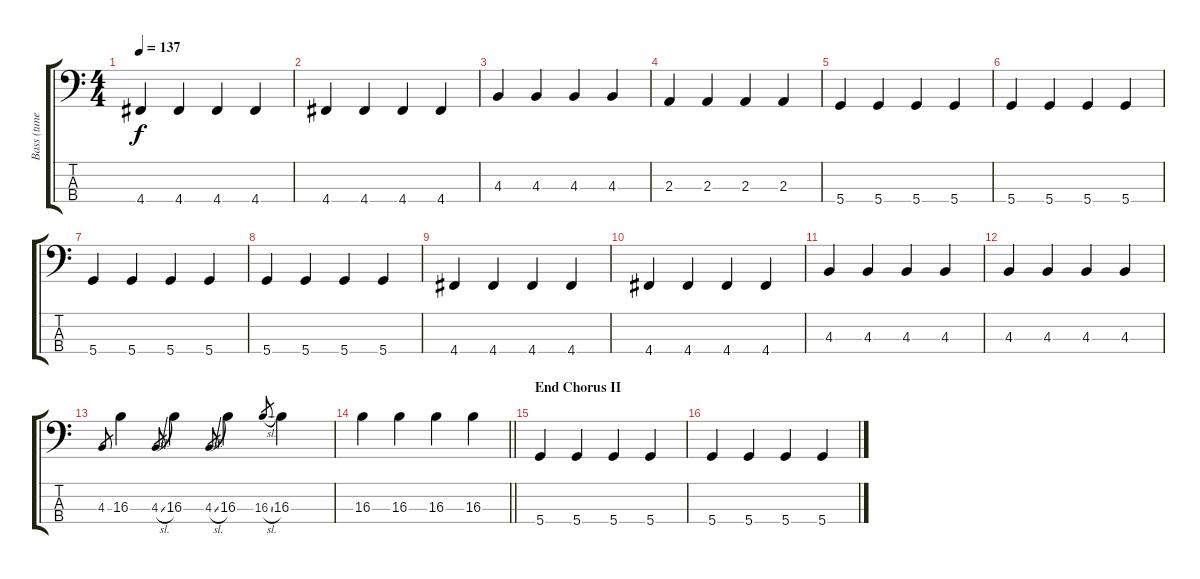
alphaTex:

\track ("Bass (tuned D)" "Bass (tune") {instrument electricbassfinger}
\staff {score tabs}
\tuning (F2 C2 G1 D1) {hide}
\ts (4 4)
\tempo 137
\clef f4
\ks c
4.4.4{dy f} 4.4.4 4.4.4 4.4.4 |
4.4.4 4.4.4 4.4.4 4.4.4 |
4.3.4 4.3.4 4.3.4 4.3.4 |
2.3.4 2.3.4 2.3.4 2.3.4 |
5.4.4 5.4.4 5.4.4 5.4.4 |
5.4.4 5.4.4 5.4.4 5.4.4 |
5.4.4 5.4.4 5.4.4 5.4.4 |
5.4.4 5.4.4 5.4.4 5.4.4 |
4.4.4 4.4.4 4.4.4 4.4.4 |
4.4.4 4.4.4 4.4.4 4.4.4 |
4.3.4 4.3.4 4.3.4 4.3.4 |
4.3.4 4.3.4 4.3.4 4.3.4 |
4.3.8{gr} 16.3.4 4.3{sl}.8{gr} 16.3.4 4.3{sl}.8{gr} 16.3.4 16.3{sl}.8{gr} 16.3.4 |
\barLineRight lightlight
16.3.4 16.3.4 16.3.4 16.3.4 |
\section ("" "End Chorus II")
5.4.4 5.4.4 5.4.4 5.4.4 |
5.4.4 5.4.4 5.4.4 5.4.4
